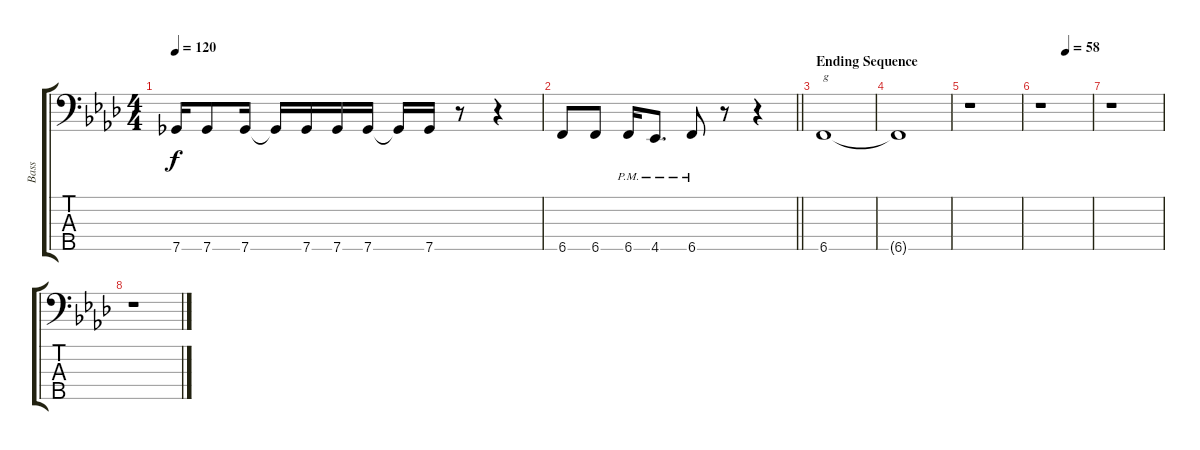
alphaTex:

\track ("Bass" "Bass") {instrument electricbasspick}
\staff {score tabs}
\tuning (G2 D2 A1 E1 B0) {hide}
\ts (4 4)
\tempo 120
\clef f4
\ks fminor
7.5.16{dy f} 7.5.8 7.5.16 7.5{t}.16 7.5.16 7.5.16 7.5.16 7.5{t}.16 7.5.16 r.8 r.4 |
\barLineRight lightlight
6.5.8 6.5.8 6.5{pm}.16 4.5{pm}.8{d} 6.5{pm}.8 r.8 r.4 |
\section ("" "Ending Sequence")
6.5.1{txt "g"} |
6.5{t}.1 |
r.1 |
\tempo (58 0.5)
r.1 |
r.1 |
r.1
